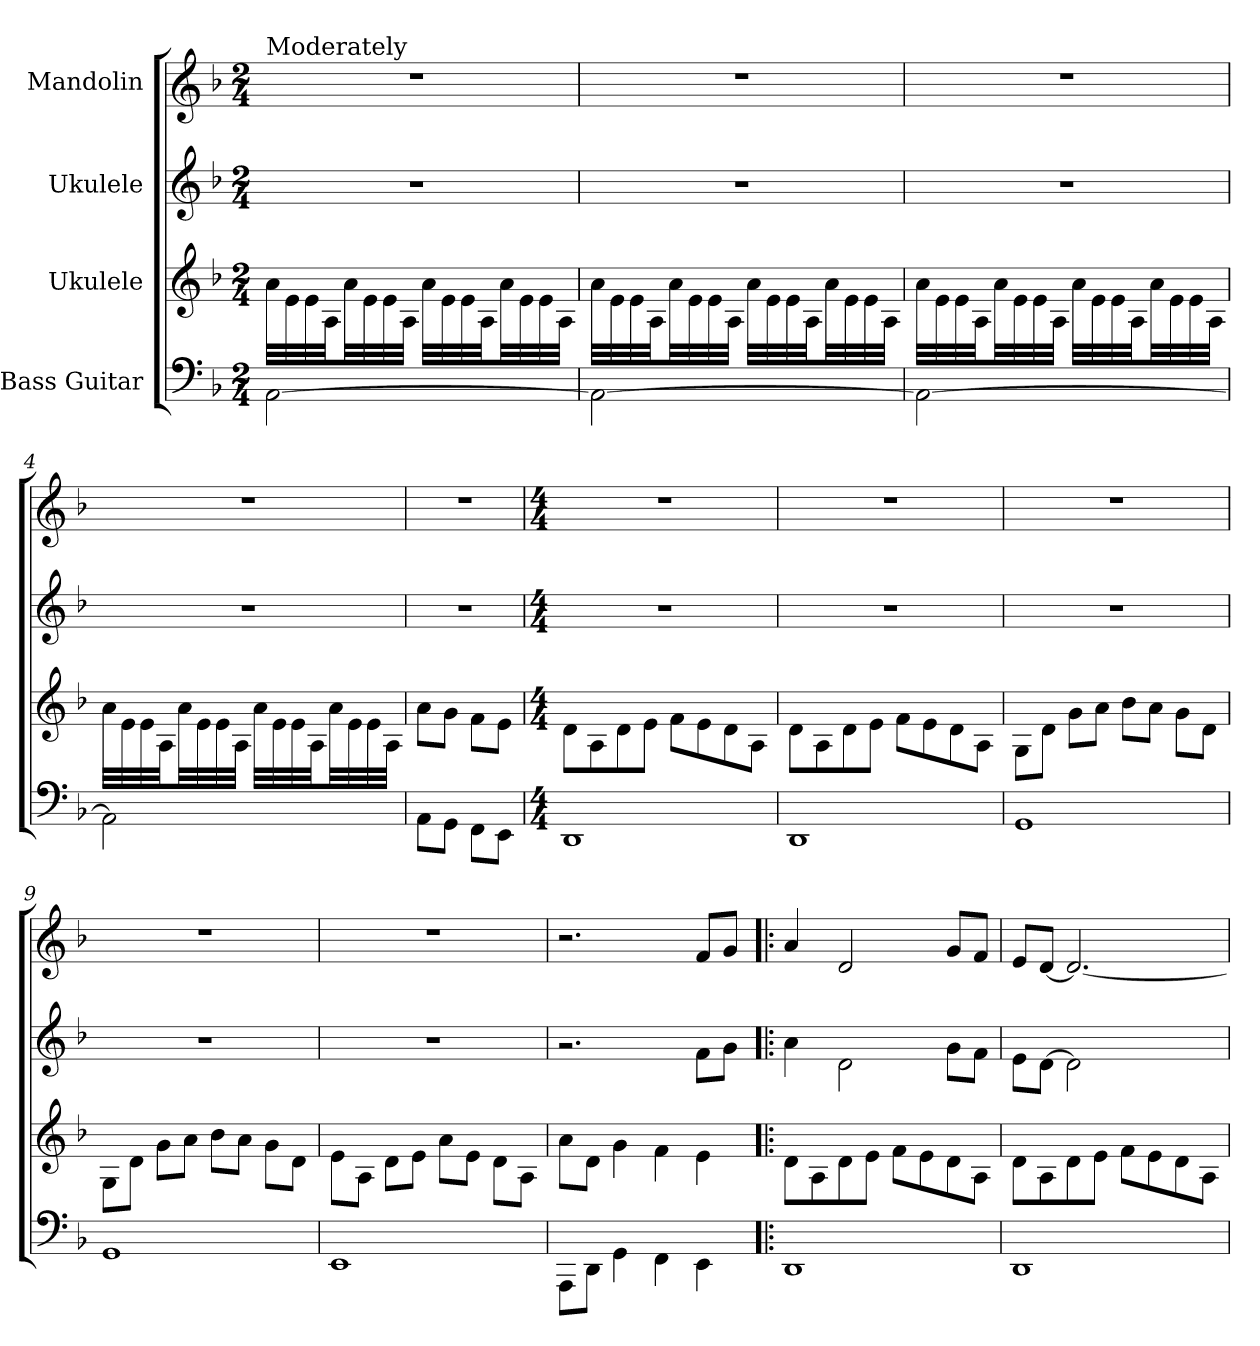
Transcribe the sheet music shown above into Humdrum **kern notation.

**kern	**kern	**kern	**kern
*part4	*part3	*part2	*part1
*staff4	*staff3	*staff2	*staff1
*I"Bass Guitar	*I"Ukulele	*I"Ukulele	*I"Mandolin
*stria4	*stria4	*stria4	*
*	*	*	*clefG2
*k[b-]	*k[b-]	*k[b-]	*k[b-]
*F:	*F:	*F:	*F:
*M2/4	*M2/4	*M2/4	*M2/4
*MM80	*MM80	*MM80	*MM80
=1	=1	=1	=1
!	!	!	!LO:TX:a:t=Moderately
[2AAi\	32aj\LLL	2r	2r
.	32ej\	.	.
.	32ej\	.	.
.	32Aj\JJ	.	.
.	32aj\LL	.	.
.	32ej\	.	.
.	32ej\	.	.
.	32Aj\JJJ	.	.
.	32aj\LLL	.	.
.	32ej\	.	.
.	32ej\	.	.
.	32Aj\JJ	.	.
.	32aj\LL	.	.
.	32ej\	.	.
.	32ej\	.	.
.	32Aj\JJJ	.	.
=2	=2	=2	=2
2AAi\_	32aj\LLL	2r	2r
.	32ej\	.	.
.	32ej\	.	.
.	32Aj\JJ	.	.
.	32aj\LL	.	.
.	32ej\	.	.
.	32ej\	.	.
.	32Aj\JJJ	.	.
.	32aj\LLL	.	.
.	32ej\	.	.
.	32ej\	.	.
.	32Aj\JJ	.	.
.	32aj\LL	.	.
.	32ej\	.	.
.	32ej\	.	.
.	32Aj\JJJ	.	.
=3	=3	=3	=3
2AAi\_	32aj\LLL	2r	2r
.	32ej\	.	.
.	32ej\	.	.
.	32Aj\JJ	.	.
.	32aj\LL	.	.
.	32ej\	.	.
.	32ej\	.	.
.	32Aj\JJJ	.	.
.	32aj\LLL	.	.
.	32ej\	.	.
.	32ej\	.	.
.	32Aj\JJ	.	.
.	32aj\LL	.	.
.	32ej\	.	.
.	32ej\	.	.
.	32Aj\JJJ	.	.
!!LO:LB:g=z
=4	=4	=4	=4
2AAi\]	32aj\LLL	2r	2r
.	32ej\	.	.
.	32ej\	.	.
.	32Aj\JJ	.	.
.	32aj\LL	.	.
.	32ej\	.	.
.	32ej\	.	.
.	32Aj\JJJ	.	.
.	32aj\LLL	.	.
.	32ej\	.	.
.	32ej\	.	.
.	32Aj\JJ	.	.
.	32aj\LL	.	.
.	32ej\	.	.
.	32ej\	.	.
.	32Aj\JJJ	.	.
=5	=5	=5	=5
8AAi\L	8aj\L	2r	2r
8GGi\J	8gj\J	.	.
8FFi\L	8fj\L	.	.
8EEi\J	8ej\J	.	.
=6	=6	=6	=6
*M4/4	*M4/4	*M4/4	*M4/4
1DDi	8dj\L	1r	1r
.	8Aj\	.	.
.	8dj\	.	.
.	8ej\J	.	.
.	8fj\L	.	.
.	8ej\	.	.
.	8dj\	.	.
.	8Aj\J	.	.
=7	=7	=7	=7
1DDi	8dj\L	1r	1r
.	8Aj\	.	.
.	8dj\	.	.
.	8ej\J	.	.
.	8fj\L	.	.
.	8ej\	.	.
.	8dj\	.	.
.	8Aj\J	.	.
=8	=8	=8	=8
1GGi	8Gj\L	1r	1r
.	8dj\J	.	.
.	8gj\L	.	.
.	8aj\J	.	.
.	8b-j\L	.	.
.	8aj\J	.	.
.	8gj\L	.	.
.	8dj\J	.	.
!!LO:LB:g=z
=9	=9	=9	=9
1GGi	8Gj\L	1r	1r
.	8dj\J	.	.
.	8gj\L	.	.
.	8aj\J	.	.
.	8b-j\L	.	.
.	8aj\J	.	.
.	8gj\L	.	.
.	8dj\J	.	.
=10	=10	=10	=10
1EEi	8ej\L	1r	1r
.	8Aj\J	.	.
.	8dj\L	.	.
.	8ej\J	.	.
.	8aj\L	.	.
.	8ej\J	.	.
.	8dj\L	.	.
.	8Aj\J	.	.
=11	=11	=11	=11
8AAAi\L	8aj\L	2.r	2.r
8DDi\J	8dj\J	.	.
4GGi\	4gj\	.	.
4FFi\	4fj\	.	.
4EEi\	4ej\	8fZ\L	8fV/L
.	.	8gZ\J	8gV/J
=12!|:	=12!|:	=12!|:	=12!|:
1DDi	8dj\L	4aZ\	4aV/
.	8Aj\	.	.
.	8dj\	2dZ\	2dV/
.	8ej\J	.	.
.	8fj\L	.	.
.	8ej\	.	.
.	8dj\	8gZ\L	8gV/L
.	8Aj\J	8fZ\J	8fV/J
=13	=13	=13	=13
1DDi	8dj\L	8eZ\L	8eV/L
.	8Aj\	[8dZ\J	[8dV/J
.	8dj\	2dZ\]	2.dV/_
.	8ej\J	.	.
.	8fj\L	.	.
.	8ej\	.	.
.	8dj\	4ryy	.
.	8Aj\J	.	.
=	=	=	=
*-	*-	*-	*-
